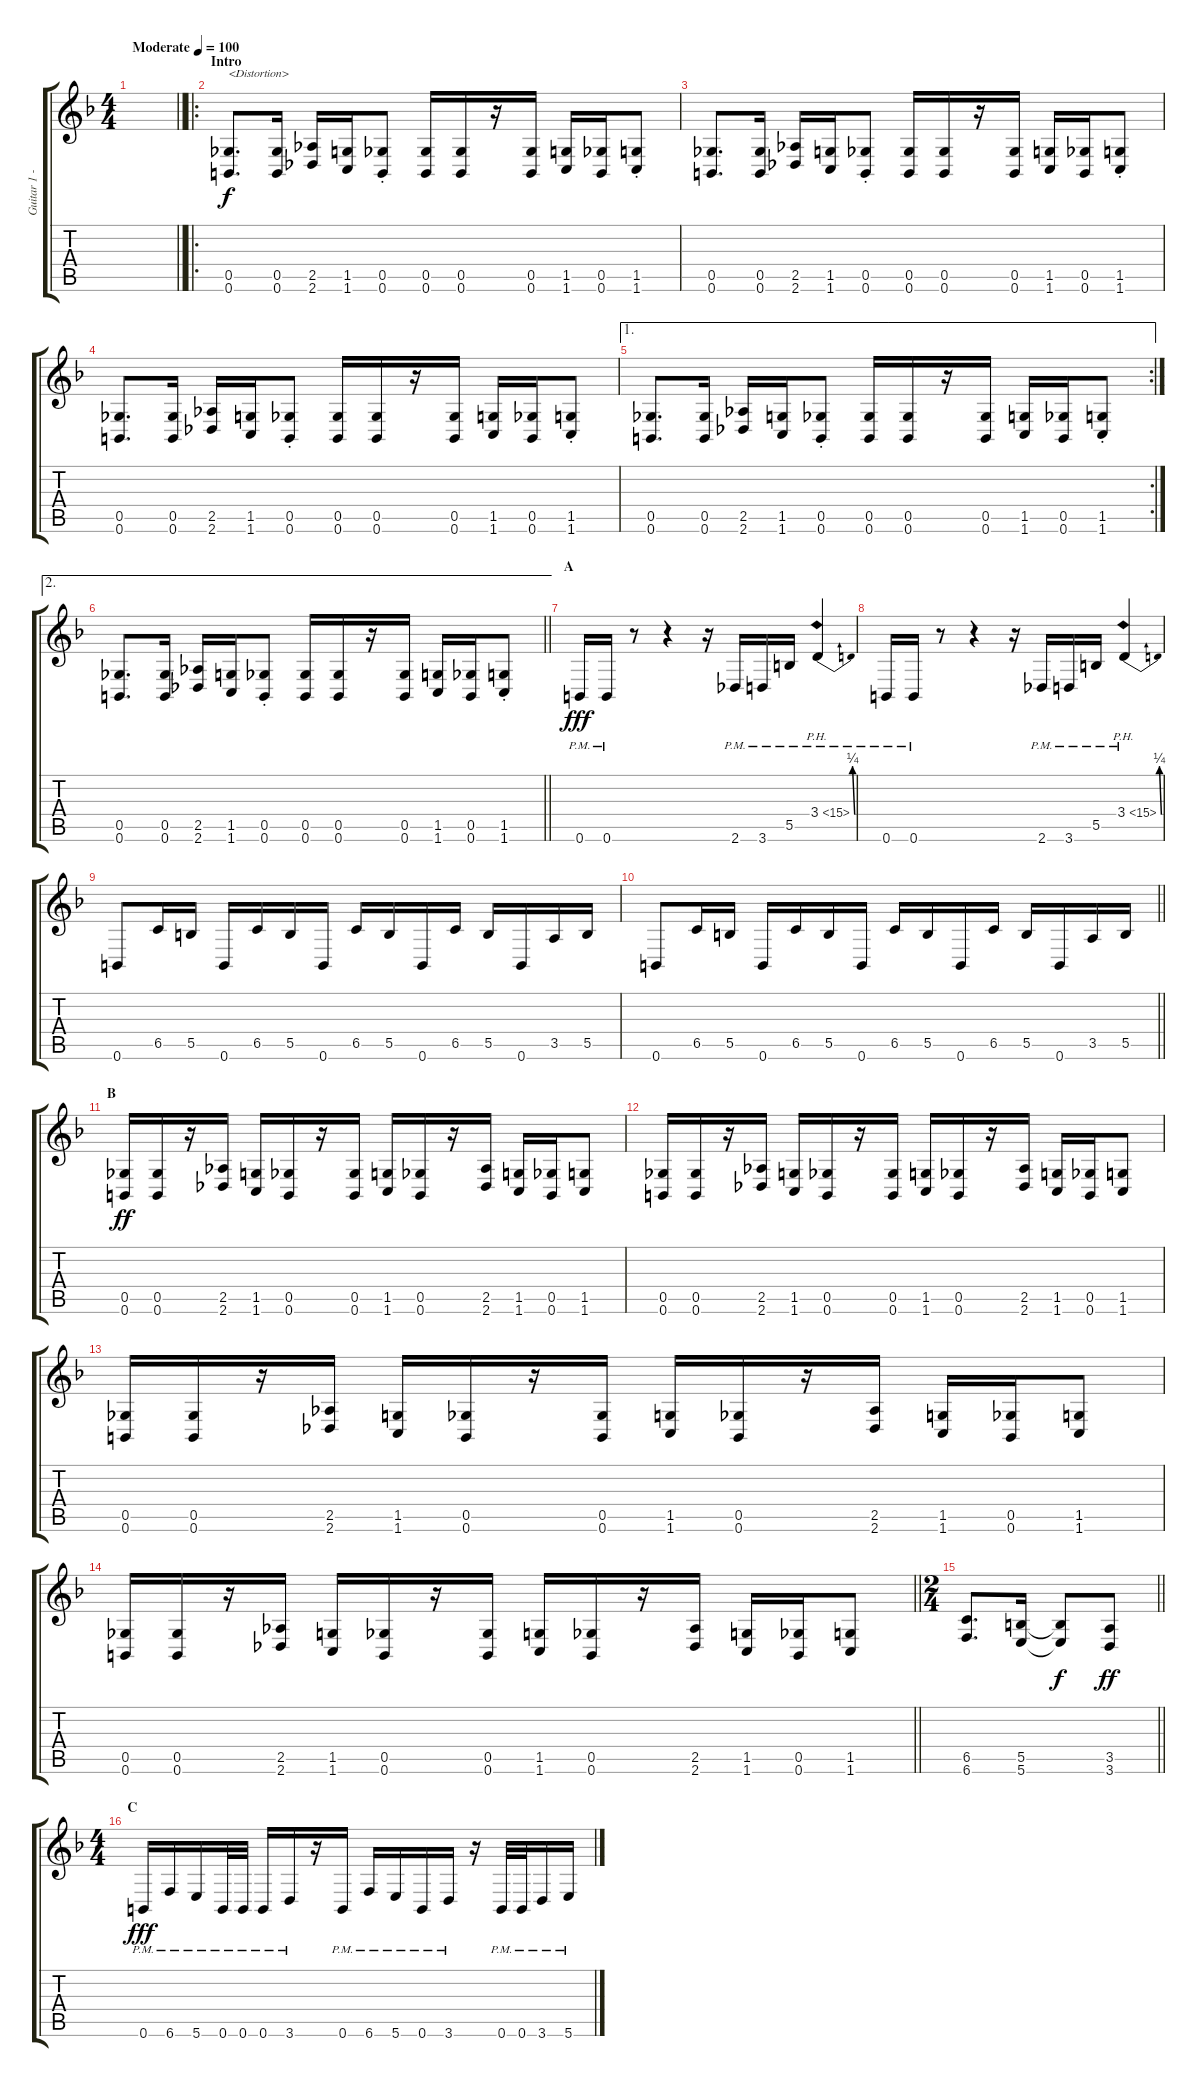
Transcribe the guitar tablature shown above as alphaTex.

\track ("Guitar 1 - Uruha" "Guitar 1 -") {instrument distortionguitar}
\staff {score tabs}
\tuning (Db4 Ab3 E3 B2 Gb2 B1) {hide}
\ts (4 4)
\tempo (100 "Moderate")
\clef g2
\barLineRight lightlight
\ks f
|
\ro
\section ("" "Intro")
(0.5 0.6).8{d txt "<Distortion>"} (0.5 0.6).16 (2.5 2.6).16 (1.5 1.6).16 (0.5{st} 0.6{st}).8 (0.5 0.6).16 (0.5 0.6).16 r.16 (0.5 0.6).16 (1.5 1.6).16 (0.5 0.6).16 (1.5{st} 1.6{st}).8 |
(0.5 0.6).8{d} (0.5 0.6).16 (2.5 2.6).16 (1.5 1.6).16 (0.5{st} 0.6{st}).8 (0.5 0.6).16 (0.5 0.6).16 r.16 (0.5 0.6).16 (1.5 1.6).16 (0.5 0.6).16 (1.5{st} 1.6{st}).8 |
(0.5 0.6).8{d} (0.5 0.6).16 (2.5 2.6).16 (1.5 1.6).16 (0.5{st} 0.6{st}).8 (0.5 0.6).16 (0.5 0.6).16 r.16 (0.5 0.6).16 (1.5 1.6).16 (0.5 0.6).16 (1.5{st} 1.6{st}).8 |
\ae 1
\rc 2
(0.5 0.6).8{d} (0.5 0.6).16 (2.5 2.6).16 (1.5 1.6).16 (0.5{st} 0.6{st}).8 (0.5 0.6).16 (0.5 0.6).16 r.16 (0.5 0.6).16 (1.5 1.6).16 (0.5 0.6).16 (1.5{st} 1.6{st}).8 |
\ae 2
\barLineRight lightlight
(0.5 0.6).8{d} (0.5 0.6).16 (2.5 2.6).16 (1.5 1.6).16 (0.5{st} 0.6{st}).8 (0.5 0.6).16 (0.5 0.6).16 r.16 (0.5 0.6).16 (1.5 1.6).16 (0.5 0.6).16 (1.5{st} 1.6{st}).8 |
\section ("" "A")
0.6{pm}.16{dy fff volume 10} 0.6{pm}.16 r.8 r.4 r.16 2.6{pm}.16 3.6{pm}.16 5.5{pm}.16 3.4{be (bend 0 0 60 1) ph 12 pm}.4 |
0.6{pm}.16 0.6{pm}.16 r.8 r.4 r.16 2.6{pm}.16 3.6{pm}.16 5.5{pm}.16 3.4{be (bend 0 0 60 1) ph 12 pm}.4 |
0.6.8{volume 9} 6.5.16 5.5.16 0.6.16 6.5.16 5.5.16 0.6.16 6.5.16 5.5.16 0.6.16 6.5.16 5.5.16 0.6.16 3.5.16 5.5.16 |
\barLineRight lightlight
0.6.8 6.5.16 5.5.16 0.6.16 6.5.16 5.5.16 0.6.16 6.5.16 5.5.16 0.6.16 6.5.16 5.5.16 0.6.16 3.5.16 5.5.16 |
\section ("" "B")
(0.5 0.6).16{dy ff} (0.5 0.6).16 r.16 (2.5 2.6).16 (1.5 1.6).16 (0.5 0.6).16 r.16 (0.5 0.6).16 (1.5 1.6).16 (0.5 0.6).16 r.16 (2.5 2.6).16 (1.5 1.6).16 (0.5 0.6).16 (1.5 1.6).8 |
(0.5 0.6).16 (0.5 0.6).16 r.16 (2.5 2.6).16 (1.5 1.6).16 (0.5 0.6).16 r.16 (0.5 0.6).16 (1.5 1.6).16 (0.5 0.6).16 r.16 (2.5 2.6).16 (1.5 1.6).16 (0.5 0.6).16 (1.5 1.6).8 |
(0.5 0.6).16 (0.5 0.6).16 r.16 (2.5 2.6).16 (1.5 1.6).16 (0.5 0.6).16 r.16 (0.5 0.6).16 (1.5 1.6).16 (0.5 0.6).16 r.16 (2.5 2.6).16 (1.5 1.6).16 (0.5 0.6).16 (1.5 1.6).8 |
\barLineRight lightlight
(0.5 0.6).16 (0.5 0.6).16 r.16 (2.5 2.6).16 (1.5 1.6).16 (0.5 0.6).16 r.16 (0.5 0.6).16 (1.5 1.6).16 (0.5 0.6).16 r.16 (2.5 2.6).16 (1.5 1.6).16 (0.5 0.6).16 (1.5 1.6).8 |
\ts (2 4)
\barLineRight lightlight
(6.5 6.6).8{d} (5.5 5.6).16 (5.5{t} 5.6{t}).8{dy f} (3.5 3.6).8{dy ff} |
\ts (4 4)
\section ("" "C")
0.6{pm}.16{dy fff} 6.6{pm}.16 5.6{pm}.16 0.6{pm}.32 0.6{pm}.32 0.6{pm}.16 3.6{pm}.16 r.16 0.6{pm}.16 6.6{pm}.16 5.6{pm}.16 0.6{pm}.16 3.6{pm}.16 r.16 0.6{pm}.32 0.6{pm}.32 3.6{pm}.16 5.6{pm}.16
